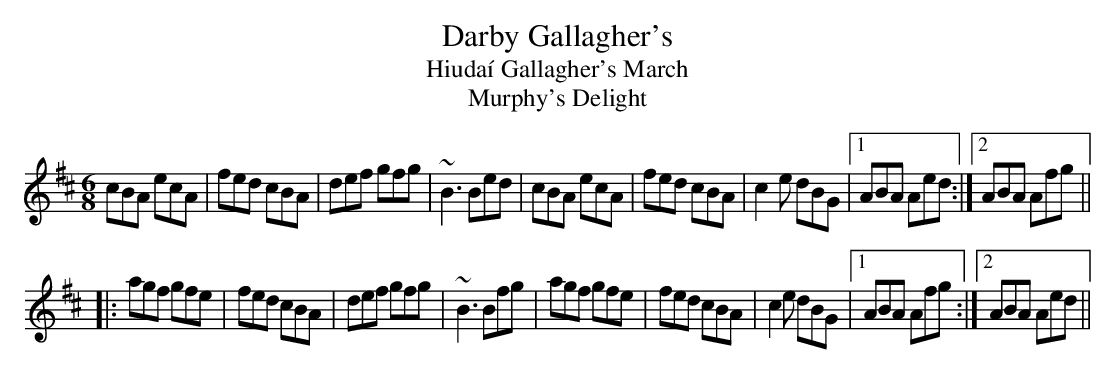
X:1
T:Darby Gallagher's
T:Hiudaí Gallagher's March
T:Murphy's Delight
M:6/8
K:Amix
cBA ecA|fed cBA|def gfg|~B3 Bed|cBA ecA|fed cBA|c2e dBG|1 ABA Aed:|2 ABA Afg||
|:agf gfe|fed cBA|def gfg|~B3 Bfg|agf gfe|fed cBA|c2e dBG|1 ABA Afg:|2 ABA Aed||
